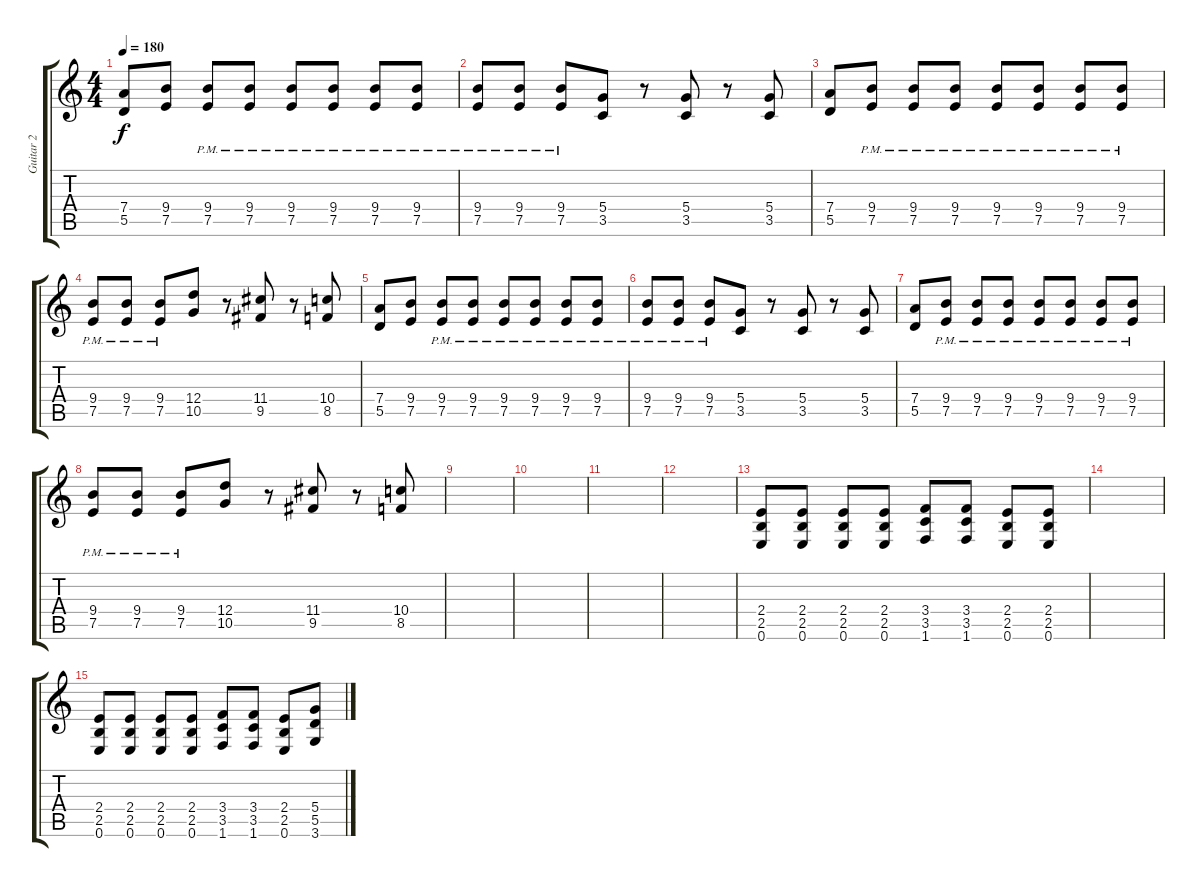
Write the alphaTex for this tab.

\track ("Guitar 2" "Guitar 2") {instrument distortionguitar}
\staff {score tabs}
\tuning (E4 B3 G3 D3 A2 E2) {hide}
\ts (4 4)
\tempo 180
\clef g2
\ks c
(7.4 5.5).8{dy f} (9.4 7.5).8 (9.4 7.5{pm}).8 (9.4 7.5{pm}).8 (9.4 7.5{pm}).8 (9.4 7.5{pm}).8 (9.4 7.5{pm}).8 (9.4 7.5{pm}).8 |
(9.4 7.5{pm}).8 (9.4 7.5{pm}).8 (9.4 7.5{pm}).8 (5.4 3.5).8 r.8 (5.4 3.5).8 r.8 (5.4 3.5).8 |
(7.4 5.5).8 (9.4 7.5{pm}).8 (9.4 7.5{pm}).8 (9.4 7.5{pm}).8 (9.4 7.5{pm}).8 (9.4 7.5{pm}).8 (9.4 7.5{pm}).8 (9.4 7.5{pm}).8 |
(9.4{pm} 7.5).8 (9.4{pm} 7.5).8 (9.4{pm} 7.5).8 (12.4 10.5).8 r.8 (11.4 9.5).8 r.8 (10.4 8.5).8 |
(7.4 5.5).8 (9.4 7.5).8 (9.4 7.5{pm}).8 (9.4 7.5{pm}).8 (9.4 7.5{pm}).8 (9.4 7.5{pm}).8 (9.4 7.5{pm}).8 (9.4 7.5{pm}).8 |
(9.4 7.5{pm}).8 (9.4 7.5{pm}).8 (9.4 7.5{pm}).8 (5.4 3.5).8 r.8 (5.4 3.5).8 r.8 (5.4 3.5).8 |
(7.4 5.5).8 (9.4 7.5{pm}).8 (9.4 7.5{pm}).8 (9.4 7.5{pm}).8 (9.4 7.5{pm}).8 (9.4 7.5{pm}).8 (9.4 7.5{pm}).8 (9.4 7.5{pm}).8 |
(9.4{pm} 7.5).8 (9.4{pm} 7.5).8 (9.4{pm} 7.5).8 (12.4 10.5).8 r.8 (11.4 9.5).8 r.8 (10.4 8.5).8 |
|
|
|
|
(2.4 2.5 0.6).8 (2.4 2.5 0.6).8 (2.4 2.5 0.6).8 (2.4 2.5 0.6).8 (3.4 3.5 1.6).8 (3.4 3.5 1.6).8 (2.4 2.5 0.6).8 (2.4 2.5 0.6).8 |
|
(2.4 2.5 0.6).8 (2.4 2.5 0.6).8 (2.4 2.5 0.6).8 (2.4 2.5 0.6).8 (3.4 3.5 1.6).8 (3.4 3.5 1.6).8 (2.4 2.5 0.6).8 (5.4 5.5 3.6).8
